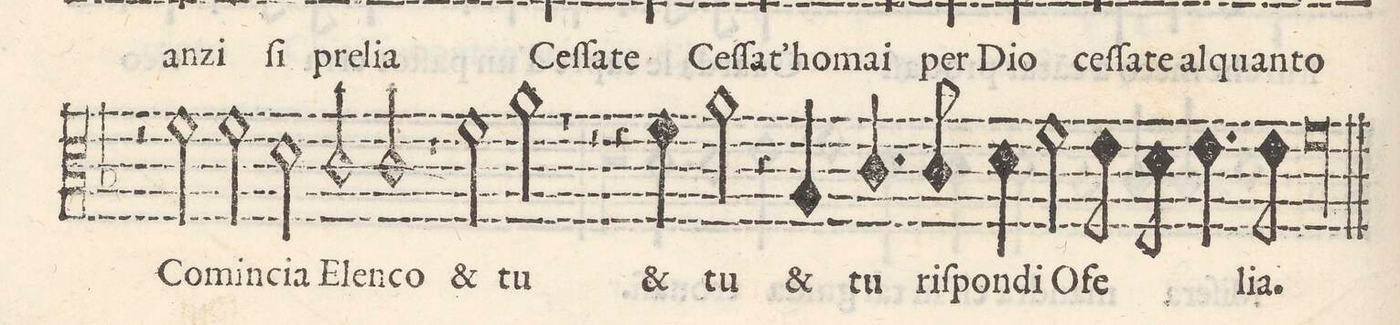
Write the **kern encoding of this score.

**kern	**text
*I"ALTO	*
*clefC3	*
*k[b-]	*
*met(C)	*
*M2/1	*
2r	.
2f\	Co-
=36-	=36-
2f\	-min-
2d\	-cia E-
2c/	-len-
2c/	-co
=37-	=37-
1r	.
2f\	&
2a\	tu
=38-	=38-
1r	.
2r	.
4r	.
4f\	&
=39-	=39-
2a\	tu
4r	.
4A/	&
4.c/	tu
8c/	riſ-
4d\	-pon-
2f\	-di O-
=40-	=40-
8e\	-fe-
8d\	.
4.e\	.
8e\	.
1fl	-lia.
==	==
*-	*-
